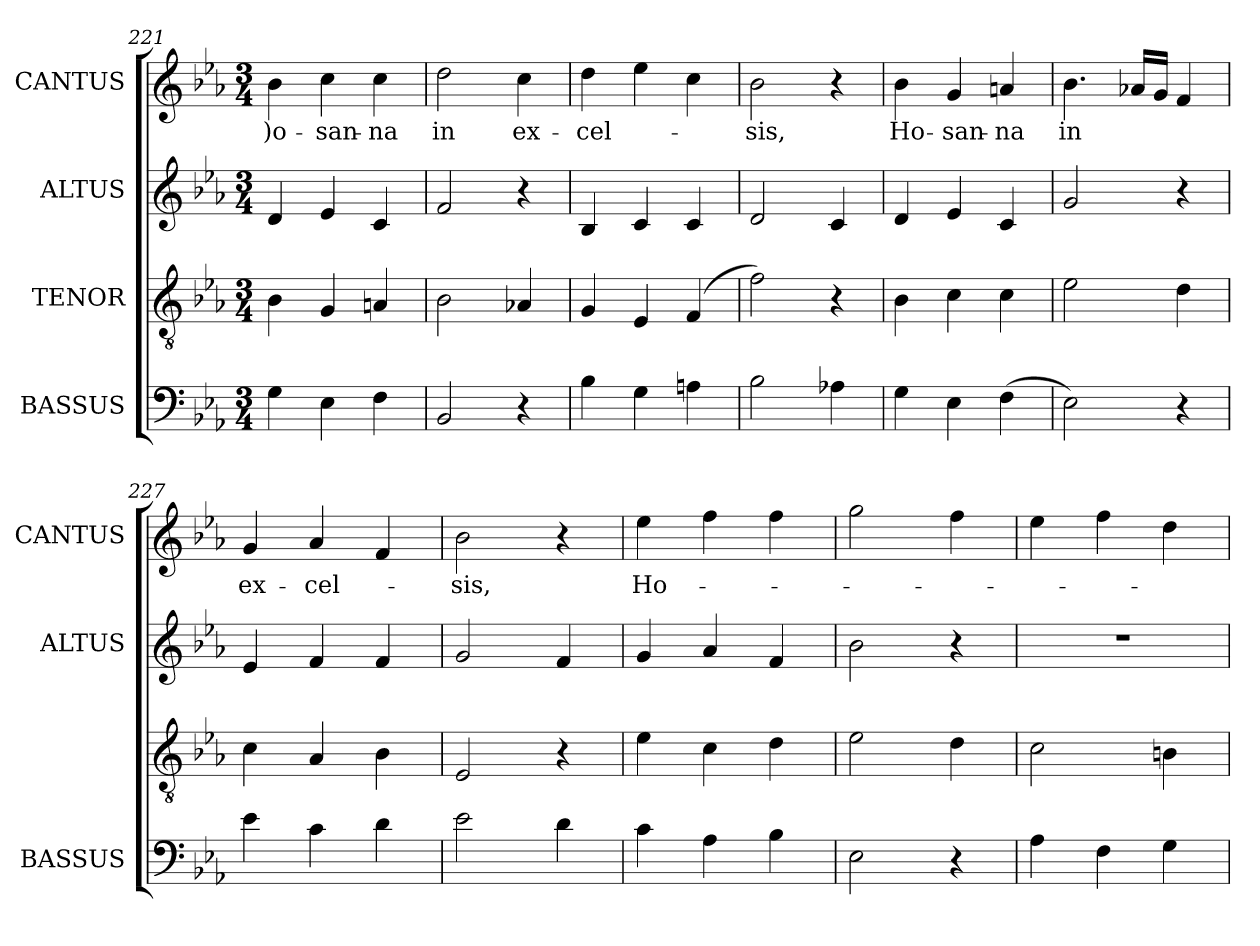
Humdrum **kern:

**kern	**kern	**kern	**kern	**text
*part4	*part3	*part2	*part1	*part1
*staff4	*staff3	*staff2	*staff1	*staff1
*I"BASSUS	*I"TENOR	*I"ALTUS	*I"CANTUS	*
*I'BASSUS	*	*I'ALTUS	*I'CANTUS	*
*clefF4	*clefGv2	*clefG2	*clefG2	*
*k[b-e-a-]	*k[b-e-a-]	*k[b-e-a-]	*k[b-e-a-]	*
*E-:	*E-:	*E-:	*E-:	*
*M3/4	*M3/4	*M3/4	*M3/4	*
=221	=221	=221	=221	=221
!	!	!	!	!LO:LY:b
4G\	4B-\	4d/	4b-\	)o-
!	!	!	!	!LO:LY:b
4E-\	4G/	4e-/	4cc\	-san-
!	!	!	!	!LO:LY:b
4F\	4An/	4c/	4cc\	-na
=222	=222	=222	=222	=222
!	!	!	!	!LO:LY:b
2BB-/	2B-\	2f/	2dd\	in
!	!	!	!	!LO:LY:b
4r	4A-X/	4r	4cc\	ex-
=223	=223	=223	=223	=223
!	!	!	!	!LO:LY:b
4B-\	4G/	4B-/	4dd\	-cel-
4G\	4E-/	4c/	4ee-\	.
4An\	(4F/	4c/	4cc\	.
=224	=224	=224	=224	=224
!	!	!	!	!LO:LY:b
2B-\	2f\)	2d/	2b-\	-sis,
4A-X\	4r	4c/	4r	.
=225	=225	=225	=225	=225
!	!	!	!	!LO:LY:b
4G\	4B-\	4d/	4b-\	Ho-
!	!	!	!	!LO:LY:b
4E-\	4c\	4e-/	4g/	-san-
!	!	!	!	!LO:LY:b
(>4F\	4c\	4c/	4an/	-na
=226	=226	=226	=226	=226
!	!	!	!	!LO:LY:b
2E-\)	2e-\	2g/	4.b-\	in
.	.	.	16a-X/LL	.
.	.	.	16g/JJ	.
4r	4d\	4r	4f/	.
=227	=227	=227	=227	=227
!	!	!	!	!LO:LY:b
4e-\	4c\	4e-/	4g/	ex-
!	!	!	!	!LO:LY:b
4c\	4A-/	4f/	4a-/	-cel-
4d\	4B-\	4f/	4f/	.
!!LO:LB:g=z
=228	=228	=228	=228	=228
!	!	!	!	!LO:LY:b
2e-\	2E-/	2g/	2b-\	-sis,
4d\	4r	4f/	4r	.
=229	=229	=229	=229	=229
!	!	!	!	!LO:LY:b
4c\	4e-\	4g/	4ee-\	Ho-
4A-\	4c\	4a-/	4ff\	.
4B-\	4d\	4f/	4ff\	.
=230	=230	=230	=230	=230
2E-\	2e-\	2b-\	2gg\	.
4r	4d\	4r	4ff\	.
=231	=231	=231	=231	=231
!	!	!LO:N:vis=1	!	!
4A-\	2c\	2.r	4ee-\	.
4F\	.	.	4ff\	.
4G\	4Bn\	.	4dd\	.
=	=	=	=	=
*-	*-	*-	*-	*-
